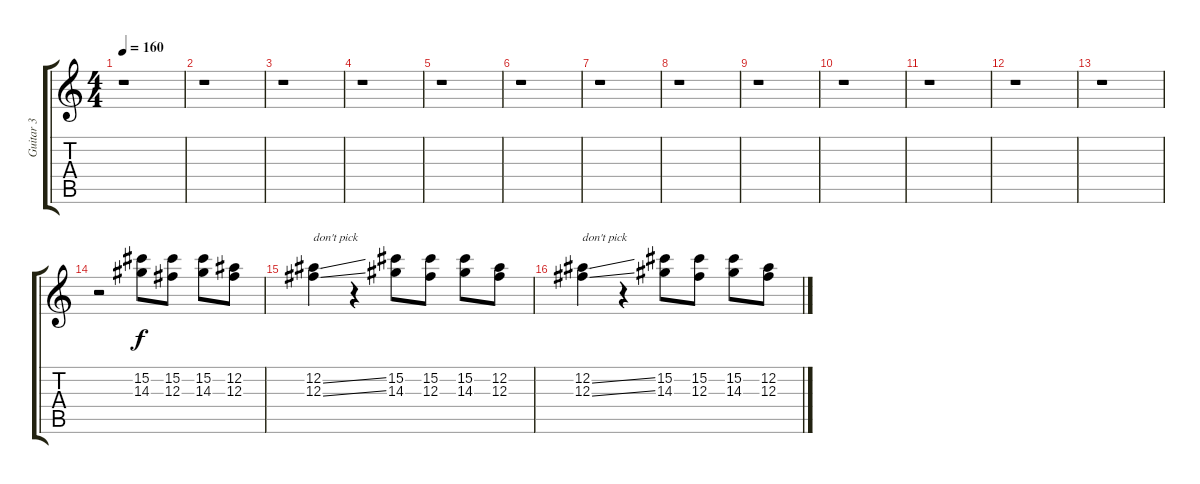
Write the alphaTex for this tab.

\track ("Guitar 3" "Guitar 3") {instrument distortionguitar}
\staff {score tabs}
\tuning (Eb4 Bb3 Gb3 Db3 Ab2 Eb2) {hide}
\ts (4 4)
\tempo 160
\clef g2
\ks c
r.1{dy f} |
r.1 |
r.1 |
r.1 |
r.1 |
r.1 |
r.1 |
r.1 |
r.1 |
r.1 |
r.1 |
r.1 |
r.1 |
r.2 (15.2 14.3).8 (15.2 12.3).8 (15.2 14.3).8 (12.2 12.3).8 |
(12.2{ss} 12.3{ss}).4{txt "don't pick"} r.4 (15.2 14.3).8 (15.2 12.3).8 (15.2 14.3).8 (12.2 12.3).8 |
(12.2{ss} 12.3{ss}).4{txt "don't pick"} r.4 (15.2 14.3).8 (15.2 12.3).8 (15.2 14.3).8 (12.2 12.3).8
